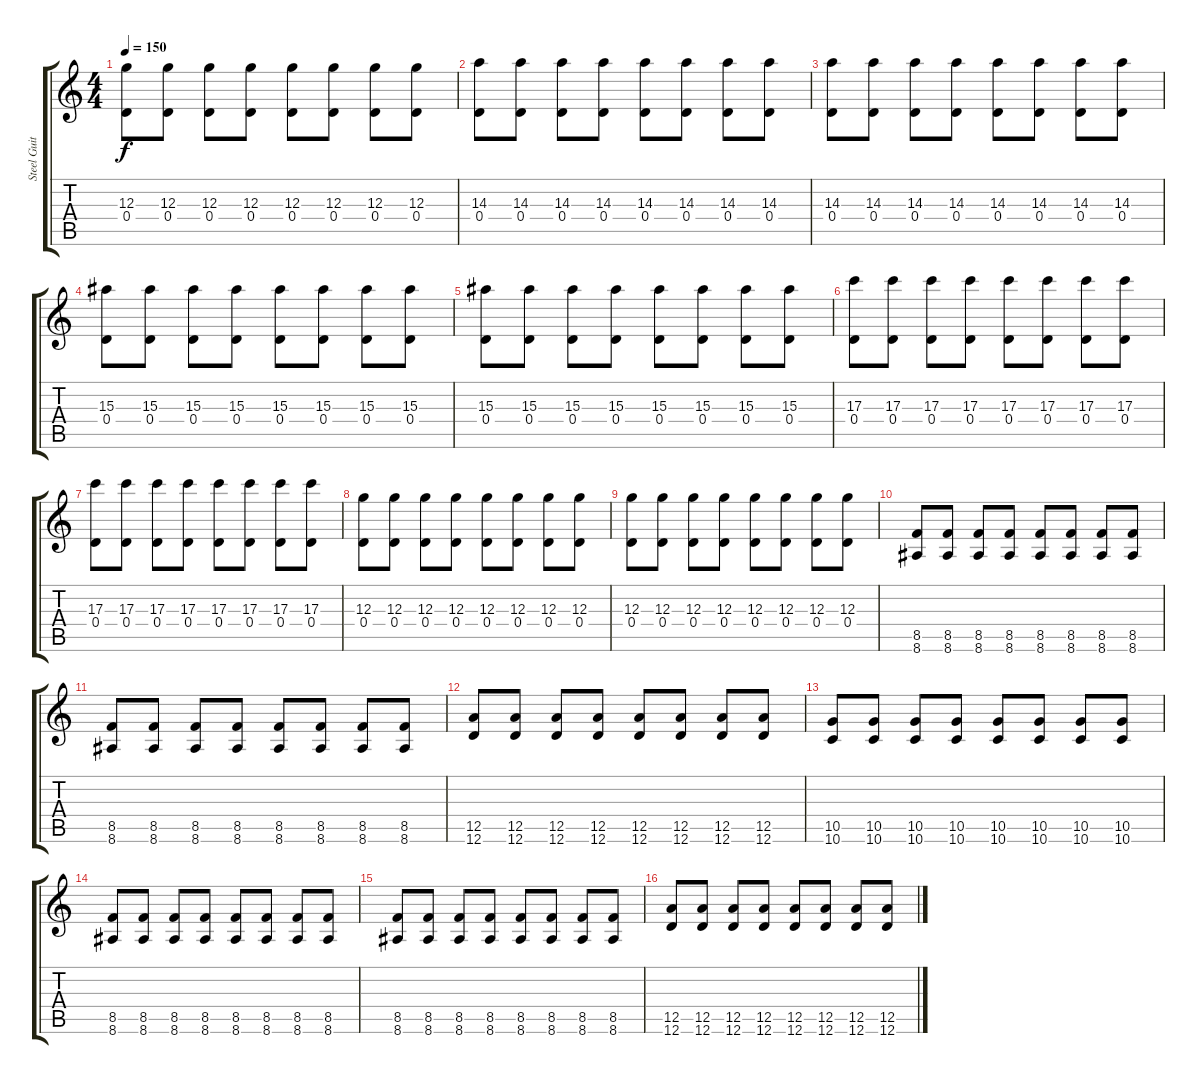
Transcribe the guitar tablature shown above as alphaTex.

\track ("Steel Guitar" "Steel Guit") {mute instrument acousticguitarsteel}
\staff {score tabs}
\tuning (E4 B3 G3 D3 A2 D2) {hide}
\ts (4 4)
\tempo 150
\clef g2
\ks c
(12.3 0.4).8{dy f} (12.3 0.4).8 (12.3 0.4).8 (12.3 0.4).8 (12.3 0.4).8 (12.3 0.4).8 (12.3 0.4).8 (12.3 0.4).8 |
(14.3 0.4).8 (14.3 0.4).8 (14.3 0.4).8 (14.3 0.4).8 (14.3 0.4).8 (14.3 0.4).8 (14.3 0.4).8 (14.3 0.4).8 |
(14.3 0.4).8 (14.3 0.4).8 (14.3 0.4).8 (14.3 0.4).8 (14.3 0.4).8 (14.3 0.4).8 (14.3 0.4).8 (14.3 0.4).8 |
(15.3 0.4).8 (15.3 0.4).8 (15.3 0.4).8 (15.3 0.4).8 (15.3 0.4).8 (15.3 0.4).8 (15.3 0.4).8 (15.3 0.4).8 |
(15.3 0.4).8 (15.3 0.4).8 (15.3 0.4).8 (15.3 0.4).8 (15.3 0.4).8 (15.3 0.4).8 (15.3 0.4).8 (15.3 0.4).8 |
(17.3 0.4).8 (17.3 0.4).8 (17.3 0.4).8 (17.3 0.4).8 (17.3 0.4).8 (17.3 0.4).8 (17.3 0.4).8 (17.3 0.4).8 |
(17.3 0.4).8 (17.3 0.4).8 (17.3 0.4).8 (17.3 0.4).8 (17.3 0.4).8 (17.3 0.4).8 (17.3 0.4).8 (17.3 0.4).8 |
(12.3 0.4).8 (12.3 0.4).8 (12.3 0.4).8 (12.3 0.4).8 (12.3 0.4).8 (12.3 0.4).8 (12.3 0.4).8 (12.3 0.4).8 |
(12.3 0.4).8 (12.3 0.4).8 (12.3 0.4).8 (12.3 0.4).8 (12.3 0.4).8 (12.3 0.4).8 (12.3 0.4).8 (12.3 0.4).8 |
(8.5 8.6).8 (8.5 8.6).8 (8.5 8.6).8 (8.5 8.6).8 (8.5 8.6).8 (8.5 8.6).8 (8.5 8.6).8 (8.5 8.6).8 |
(8.5 8.6).8 (8.5 8.6).8 (8.5 8.6).8 (8.5 8.6).8 (8.5 8.6).8 (8.5 8.6).8 (8.5 8.6).8 (8.5 8.6).8 |
(12.5 12.6).8 (12.5 12.6).8 (12.5 12.6).8 (12.5 12.6).8 (12.5 12.6).8 (12.5 12.6).8 (12.5 12.6).8 (12.5 12.6).8 |
(10.5 10.6).8 (10.5 10.6).8 (10.5 10.6).8 (10.5 10.6).8 (10.5 10.6).8 (10.5 10.6).8 (10.5 10.6).8 (10.5 10.6).8 |
(8.5 8.6).8 (8.5 8.6).8 (8.5 8.6).8 (8.5 8.6).8 (8.5 8.6).8 (8.5 8.6).8 (8.5 8.6).8 (8.5 8.6).8 |
(8.5 8.6).8 (8.5 8.6).8 (8.5 8.6).8 (8.5 8.6).8 (8.5 8.6).8 (8.5 8.6).8 (8.5 8.6).8 (8.5 8.6).8 |
(12.5 12.6).8 (12.5 12.6).8 (12.5 12.6).8 (12.5 12.6).8 (12.5 12.6).8 (12.5 12.6).8 (12.5 12.6).8 (12.5 12.6).8
